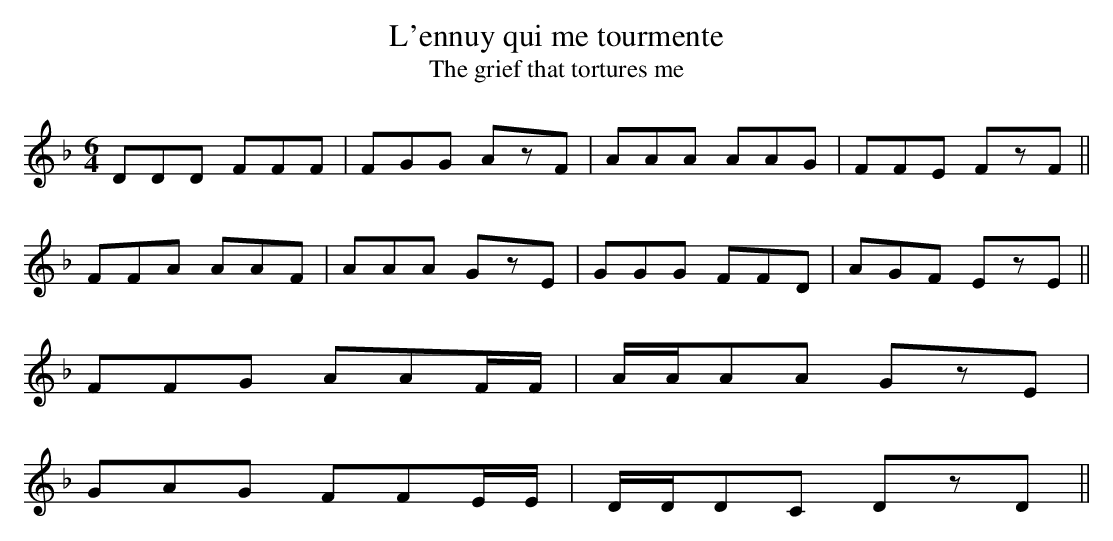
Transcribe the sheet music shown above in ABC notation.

X:1
T:L'ennuy qui me tourmente
T:The grief that tortures me
M:6/4
K:GDor
DDD FFF | FGG AzF | AAA AAG | FFE FzF ||
FFA AAF | AAA GzE | GGG FFD | AGF EzE ||
FFG AAF/F/ | A/A/AA GzE |
GAG FFE/E/ | D/D/DC DzD ||
